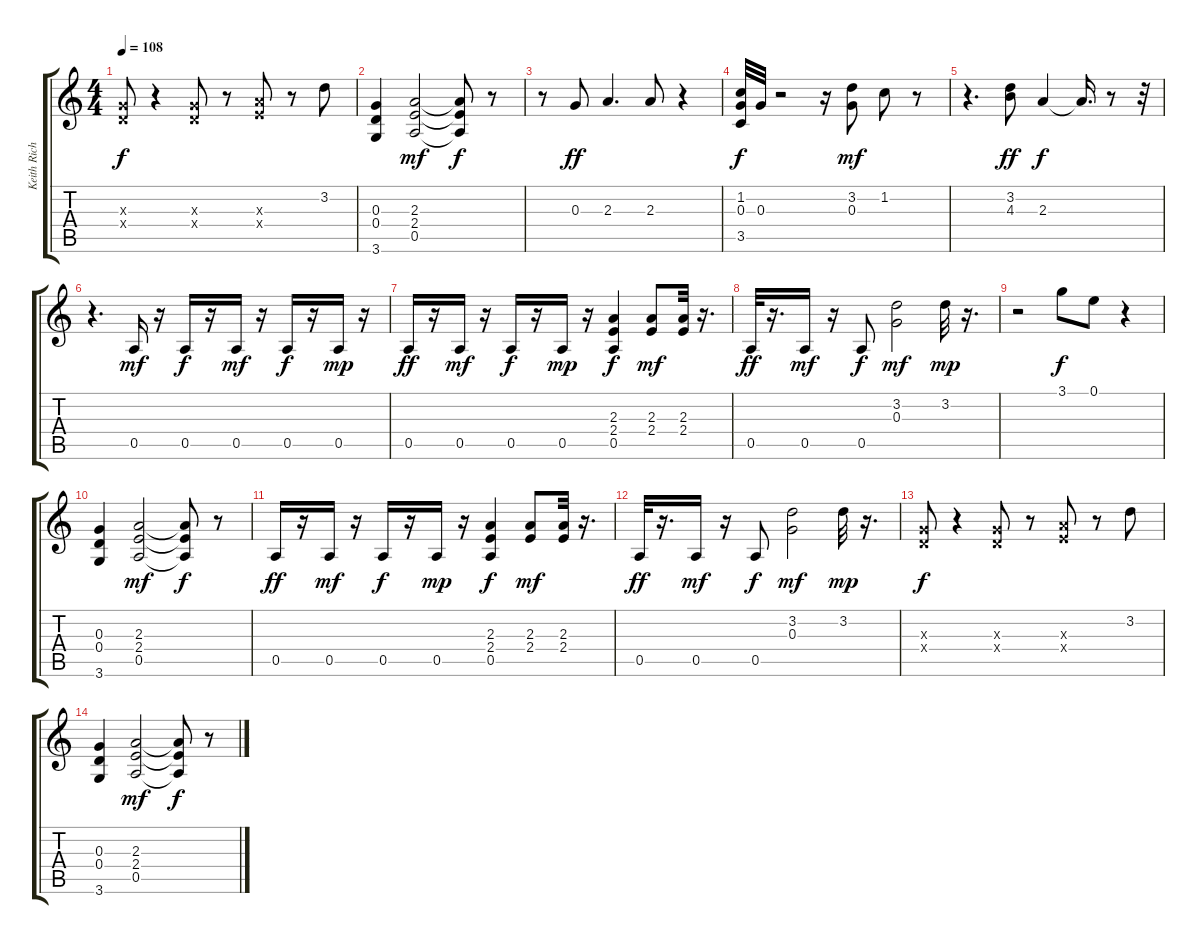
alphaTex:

\track ("Keith Richards" "Keith Rich") {instrument overdrivenguitar}
\staff {score tabs}
\tuning (E4 B3 G3 D3 A2 E2) {hide}
\ts (4 4)
\tempo 108
\clef g2
\ks c
(0.3{x} 0.4{x}).8{dy f} r.4 (0.3{x} 0.4{x}).8 r.8 (2.3{x} 2.4{x}).8 r.8 3.2.8 |
(0.3 0.4 3.6).4 (2.3 2.4 0.5).2{dy mf} (2.3{t} 2.4{t} 0.5{t}).8{dy f} r.8 |
r.8 0.3.8{dy ff} 2.3.4{d} 2.3.8 r.4 |
(1.2 0.3 3.5).32{dy f} 0.3.32 r.2 r.16 (3.2 0.3).8{dy mf} 1.2.8 r.8 |
r.4{d} (3.2 4.3).8{dy ff} 2.3.4{dy f} 2.3{t}.16{d} r.8 r.32 |
r.4{d} 0.5.16{dy mf} r.16 0.5.16{dy f} r.16 0.5.16{dy mf} r.16 0.5.16{dy f} r.16 0.5.16{dy mp} r.16 |
0.5.16{dy ff} r.16 0.5.16{dy mf} r.16 0.5.16{dy f} r.16 0.5.16{dy mp} r.16 (2.3 2.4 0.5).4{dy f} (2.3 2.4).8{dy mf} (2.3 2.4).32 r.16{d} |
0.5.32{dy ff} r.16{d} 0.5.16{dy mf} r.16 0.5.8{dy f} (3.2 0.3).2{dy mf} 3.2.32{dy mp} r.16{d} |
r.2 3.1.8{dy f} 0.1.8 r.4 |
(0.3 0.4 3.6).4 (2.3 2.4 0.5).2{dy mf} (2.3{t} 2.4{t} 0.5{t}).8{dy f} r.8 |
0.5.16{dy ff volume 0} r.16 0.5.16{dy mf} r.16 0.5.16{dy f} r.16 0.5.16{dy mp} r.16 (2.3 2.4 0.5).4{dy f} (2.3 2.4).8{dy mf} (2.3 2.4).32 r.16{d} |
0.5.32{dy ff} r.16{d} 0.5.16{dy mf} r.16 0.5.8{dy f} (3.2 0.3).2{dy mf} 3.2.32{dy mp} r.16{d} |
(0.3{x} 0.4{x}).8{dy f} r.4 (0.3{x} 0.4{x}).8 r.8 (2.3{x} 2.4{x}).8 r.8 3.2.8 |
(0.3 0.4 3.6).4 (2.3 2.4 0.5).2{dy mf} (2.3{t} 2.4{t} 0.5{t}).8{dy f} r.8
